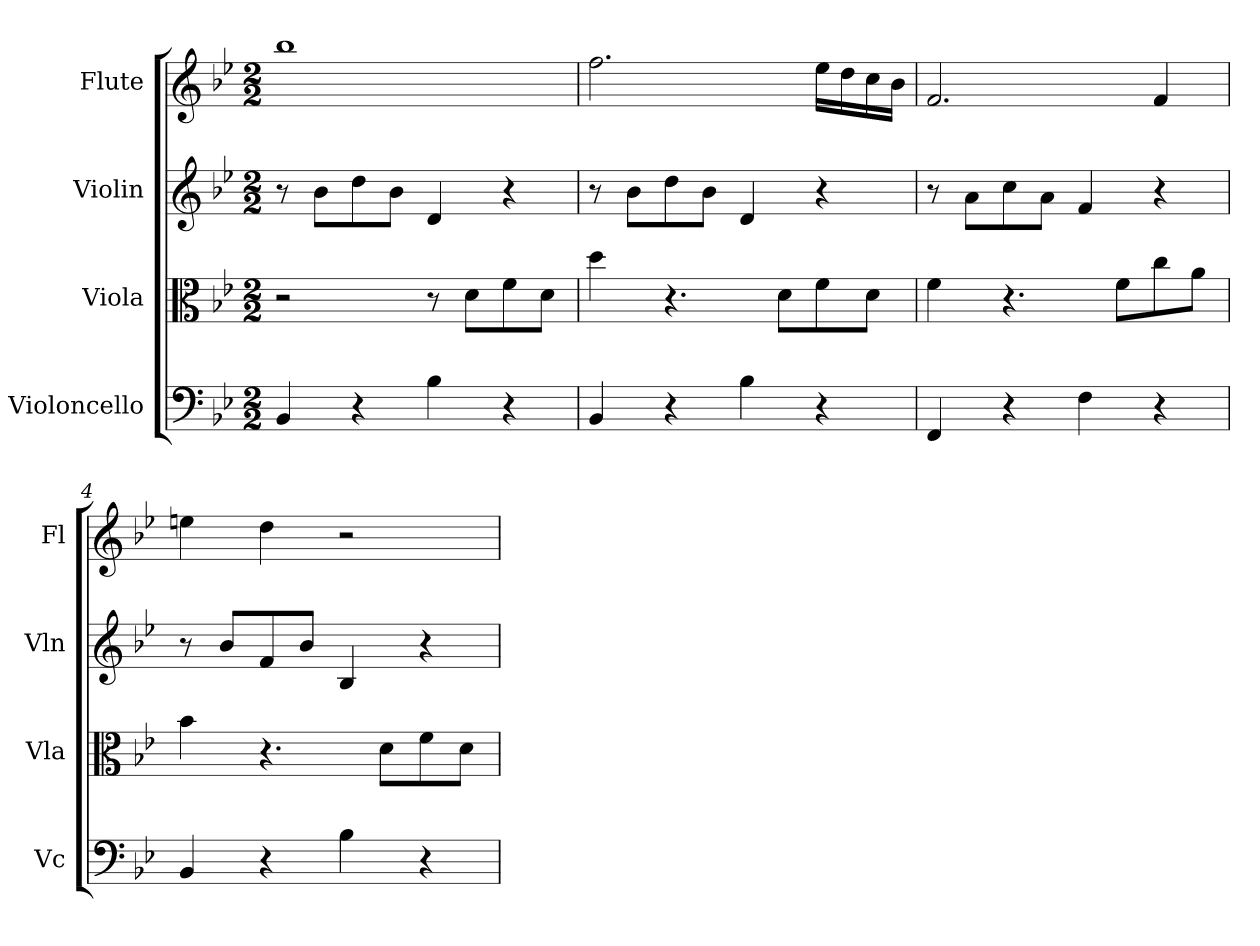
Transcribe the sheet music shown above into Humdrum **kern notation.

**kern	**kern	**kern	**kern
*part4	*part3	*part2	*part1
*staff4	*staff3	*staff2	*staff1
*I"Violoncello	*I"Viola	*I"Violin	*I"Flute
*I'Vc	*I'Vla	*I'Vln	*I'Fl
*clefF4	*clefC3	*	*
*k[b-e-]	*k[b-e-]	*k[b-e-]	*k[b-e-]
*B-:	*B-:	*B-:	*B-:
*M2/2	*M2/2	*M2/2	*M2/2
*MM71	*MM71	*MM71	*MM71
=	=	=	=
4BB-	2r	8r	1bb-
.	.	8b-L	.
4r	.	8dd	.
.	.	8b-J	.
4B-	8r	4d	.
.	8d\L	.	.
4r	8f\	4r	.
.	8d\J	.	.
=2	=2	=2	=2
4BB-	4dd	8r	2.ff
.	.	8b-L	.
4r	4.r	8dd	.
.	.	8b-J	.
4B-	.	4d	.
.	8d\L	.	.
4r	8f\	4r	16ee-LL
.	.	.	16dd
.	8d\J	.	16cc
.	.	.	16b-JJ
=3	=3	=3	=3
4FF	4f	8r	2.f
.	.	8aL	.
4r	4.r	8cc	.
.	.	8aJ	.
4F	.	4f	.
.	8f\L	.	.
4r	8cc\	4r	4f
.	8a\J	.	.
=4	=4	=4	=4
4BB-	4b-	8r	4een
.	.	8b-L	.
4r	4.r	8f	4dd
.	.	8b-J	.
4B-	.	4B-	2r
.	8d\L	.	.
4r	8f\	4r	.
.	8d\J	.	.
=	=	=	=
*-	*-	*-	*-
